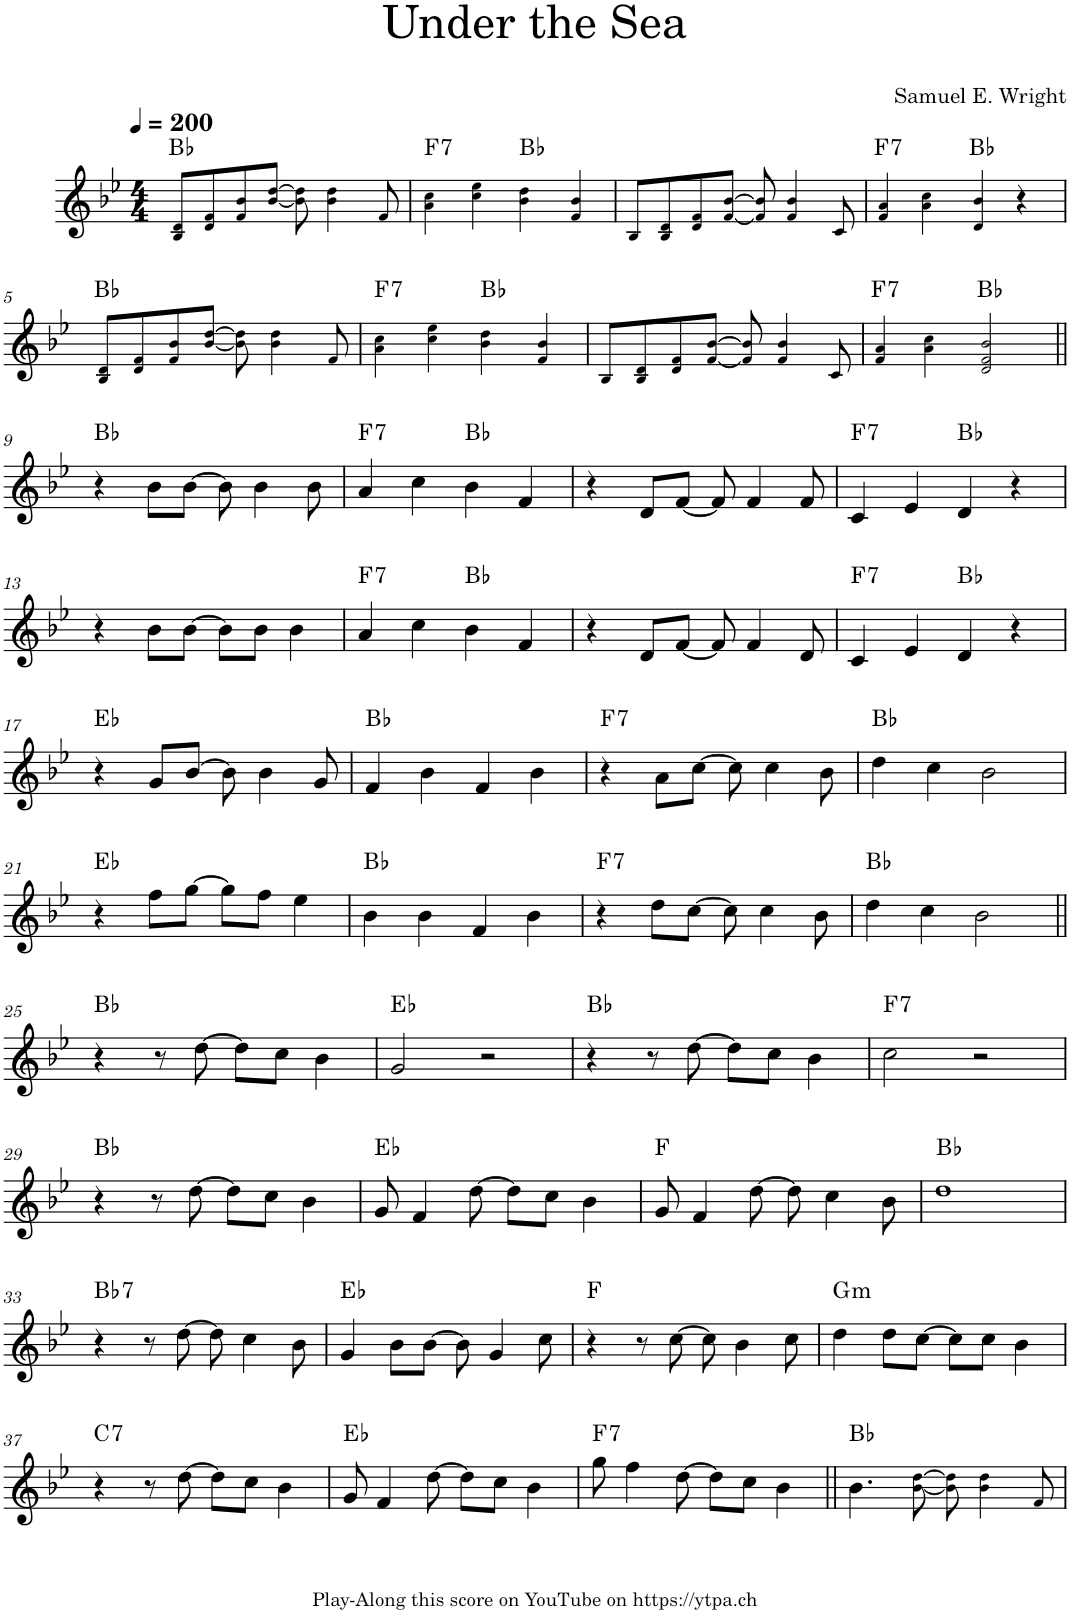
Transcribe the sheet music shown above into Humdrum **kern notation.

**kern	**harte
*part1	*part1
*staff1	*
*I"Piano	*
*I'Pno.	*
*clefG2	*
*k[b-e-]	*
*M4/4	*
*MM200	*
=1	=1
8B-!/ 8d!/L	Bb:maj
8d!/ 8f!/	.
8f!/ 8b-!/	.
[8b-!/ [8dd!/J	.
8b-!\] 8dd!\]	.
4b-!\ 4dd!\	.
8f!/	.
=2	=2
!	!LO:H:kt=7
4a!\ 4cc!\	F:7
4cc!\ 4ee-!\	.
4b-!\ 4dd!\	Bb:maj
4f!/ 4b-!/	.
=3	=3
8B-!/L	.
8B-!/ 8d!/	.
8d!/ 8f!/	.
[8f!/ [8b-!/J	.
8f!/] 8b-!/]	.
4f!/ 4b-!/	.
8c!/	.
=4	=4
!	!LO:H:kt=7
4f!/ 4a!/	F:7
4a!\ 4cc!\	.
4d!/ 4b-!/	Bb:maj
4r	.
!!LO:LB:g=z
=5	=5
8B-!/ 8d!/L	Bb:maj
8d!/ 8f!/	.
8f!/ 8b-!/	.
[8b-!/ [8dd!/J	.
8b-!\] 8dd!\]	.
4b-!\ 4dd!\	.
8f!/	.
=6	=6
!	!LO:H:kt=7
4a!\ 4cc!\	F:7
4cc!\ 4ee-!\	.
4b-!\ 4dd!\	Bb:maj
4f!/ 4b-!/	.
=7	=7
8B-!/L	.
8B-!/ 8d!/	.
8d!/ 8f!/	.
[8f!/ [8b-!/J	.
8f!/] 8b-!/]	.
4f!/ 4b-!/	.
8c!/	.
=8	=8
!	!LO:H:kt=7
4f!/ 4a!/	F:7
4a!\ 4cc!\	.
2d!/ 2f!/ 2b-!/	Bb:maj
!!LO:LB:g=z
=9||	=9||
4r	Bb:maj
8b-\L	.
[8b-\J	.
8b-\]	.
4b-\	.
8b-\	.
=10	=10
!	!LO:H:kt=7
4a/	F:7
4cc\	.
4b-\	Bb:maj
4f/	.
=11	=11
4r	.
8d/L	.
[8f/J	.
8f/]	.
4f/	.
8f/	.
=12	=12
!	!LO:H:kt=7
4c/	F:7
4e-/	.
4d/	Bb:maj
4r	.
!!LO:LB:g=z
=13	=13
4r	.
8b-\L	.
[8b-\J	.
8b-\L]	.
8b-\J	.
4b-\	.
=14	=14
!	!LO:H:kt=7
4a/	F:7
4cc\	.
4b-\	Bb:maj
4f/	.
=15	=15
4r	.
8d/L	.
[8f/J	.
8f/]	.
4f/	.
8d/	.
=16	=16
!	!LO:H:kt=7
4c/	F:7
4e-/	.
4d/	Bb:maj
4r	.
!!LO:LB:g=z
=17	=17
4r	Eb:maj
8g/L	.
[8b-/J	.
8b-\]	.
4b-\	.
8g/	.
=18	=18
4f/	Bb:maj
4b-\	.
4f/	.
4b-\	.
=19	=19
!	!LO:H:kt=7
4r	F:7
8a\L	.
[8cc\J	.
8cc\]	.
4cc\	.
8b-\	.
=20	=20
4dd\	Bb:maj
4cc\	.
2b-\	.
!!LO:LB:g=z
=21	=21
4r	Eb:maj
8ff\L	.
[8gg\J	.
8gg\L]	.
8ff\J	.
4ee-\	.
=22	=22
4b-\	Bb:maj
4b-\	.
4f/	.
4b-\	.
=23	=23
!	!LO:H:kt=7
4r	F:7
8dd\L	.
[8cc\J	.
8cc\]	.
4cc\	.
8b-\	.
=24	=24
4dd\	Bb:maj
4cc\	.
2b-\	.
!!LO:LB:g=z
=25||	=25||
4r	Bb:maj
8r	.
[8dd\	.
8dd\L]	.
8cc\J	.
4b-\	.
=26	=26
2g/	Eb:maj
2r	.
=27	=27
4r	Bb:maj
8r	.
[8dd\	.
8dd\L]	.
8cc\J	.
4b-\	.
=28	=28
!	!LO:H:kt=7
2cc\	F:7
2r	.
!!LO:LB:g=z
=29	=29
4r	Bb:maj
8r	.
[8dd\	.
8dd\L]	.
8cc\J	.
4b-\	.
=30	=30
8g/	Eb:maj
4f/	.
[8dd\	.
8dd\L]	.
8cc\J	.
4b-\	.
=31	=31
8g/	F:maj
4f/	.
[8dd\	.
8dd\]	.
4cc\	.
8b-\	.
=32	=32
1dd	Bb:maj
!!LO:LB:g=z
=33	=33
!	!LO:H:kt=7
4r	Bb:7
8r	.
[8dd\	.
8dd\]	.
4cc\	.
8b-\	.
=34	=34
4g/	Eb:maj
8b-\L	.
[8b-\J	.
8b-\]	.
4g/	.
8cc\	.
=35	=35
4r	F:maj
8r	.
[8cc\	.
8cc\]	.
4b-\	.
8cc\	.
=36	=36
!	!LO:H:kt=m
4dd\	G:min
8dd\L	.
[8cc\J	.
8cc\L]	.
8cc\J	.
4b-\	.
!!LO:LB:g=z
=37	=37
!	!LO:H:kt=7
4r	C:7
8r	.
[8dd\	.
8dd\L]	.
8cc\J	.
4b-\	.
=38	=38
8g/	Eb:maj
4f/	.
[8dd\	.
8dd\L]	.
8cc\J	.
4b-\	.
=39	=39
!	!LO:H:kt=7
8gg\	F:7
4ff\	.
[8dd\	.
8dd\L]	.
8cc\J	.
4b-\	.
=40||	=40||
4.b-\	Bb:maj
[8b-!\ [8dd!\	.
8b-!\] 8dd!\]	.
4b-!\ 4dd!\	.
8f!/	.
=	=
*-	*-
